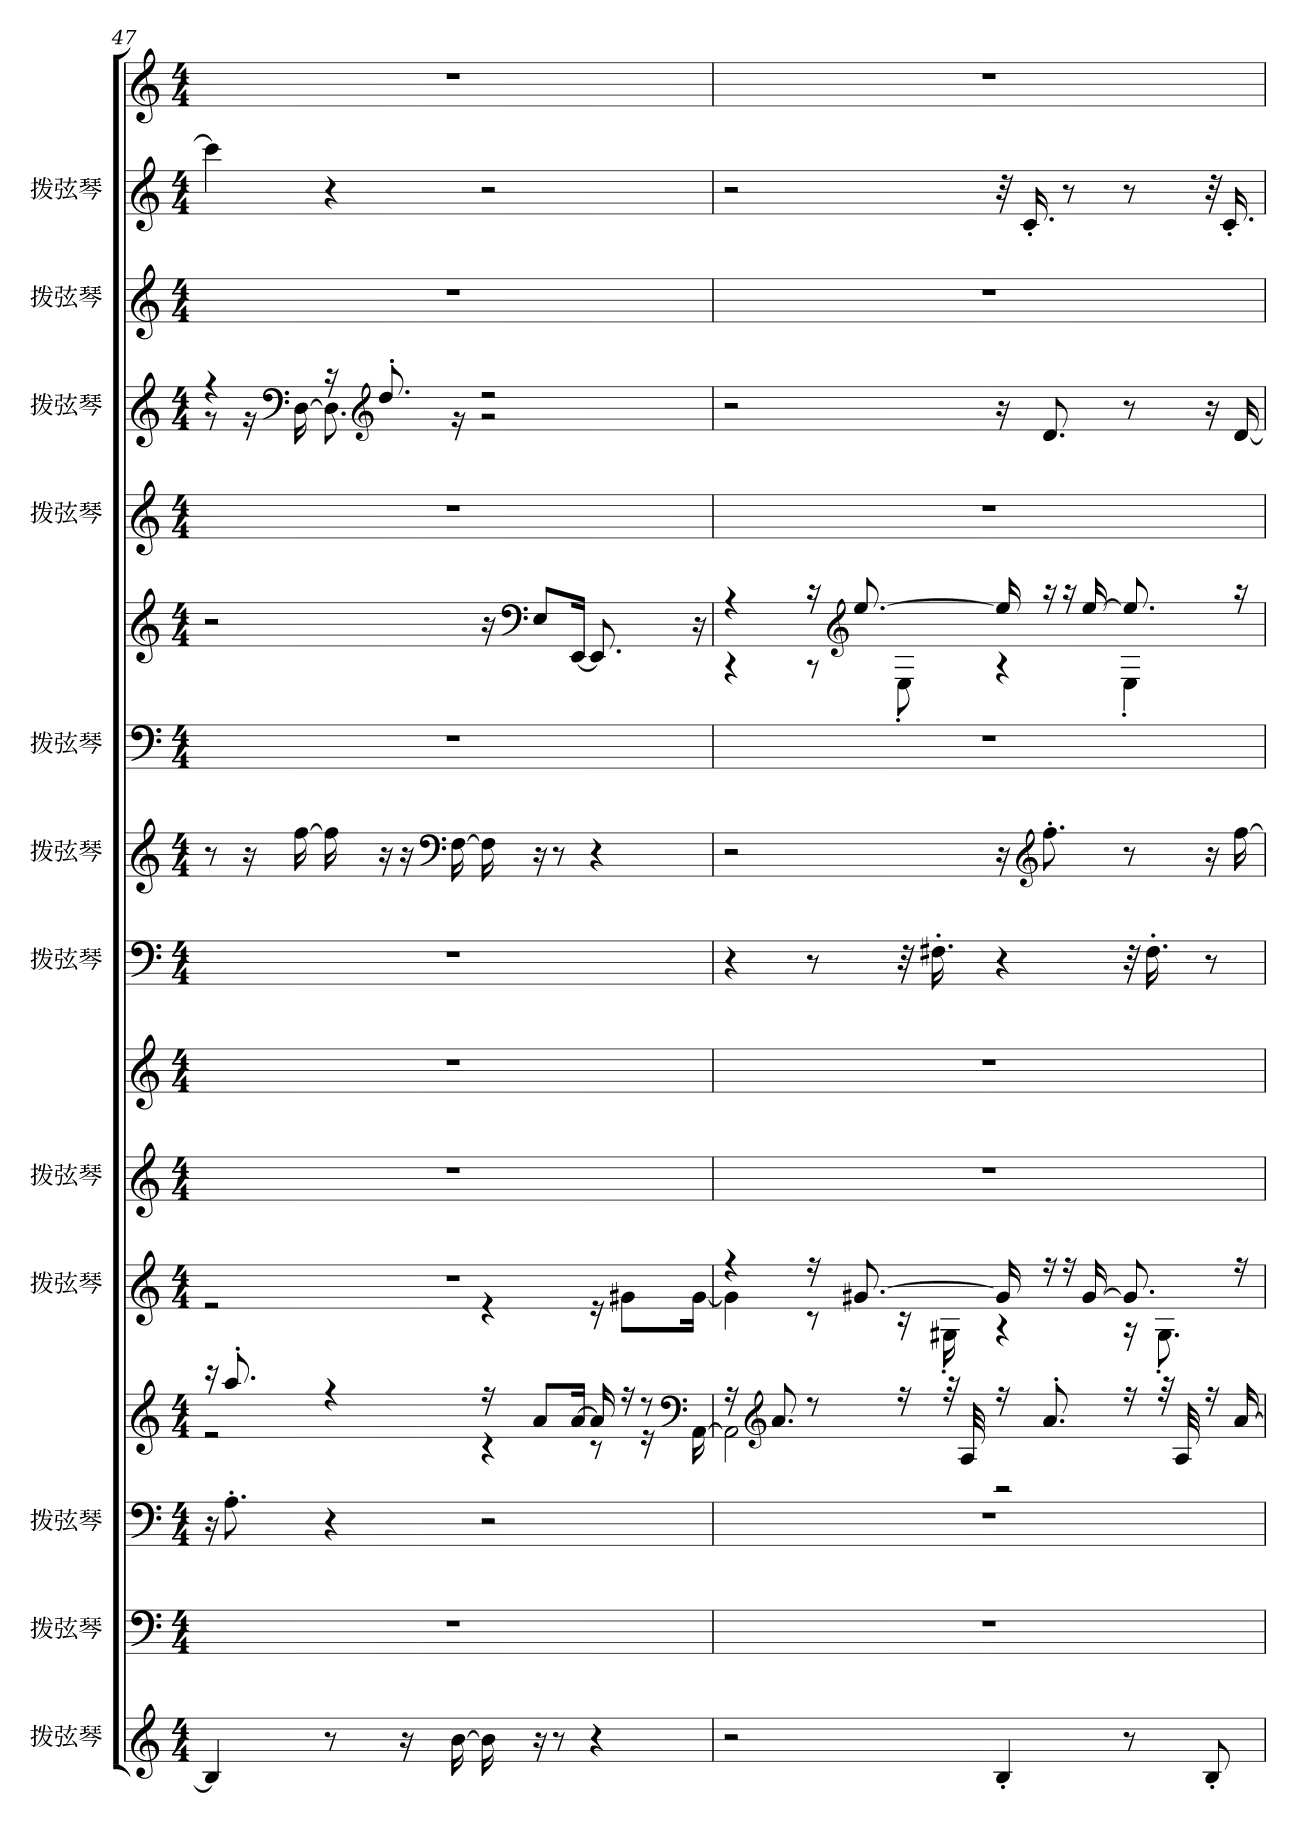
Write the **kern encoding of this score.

**kern	**kern	**kern	**kern	**kern	**kern	**kern	**kern	**kern	**kern	**kern	**kern	**kern	**kern	**kern	**kern
*part12	*part11	*part10	*part10	*part9	*part8	*part8	*part7	*part6	*part5	*part5	*part4	*part3	*part2	*part1	*part1
*staff16	*staff15	*staff14	*staff13	*staff12	*staff11	*staff10	*staff9	*staff8	*staff7	*staff6	*staff5	*staff4	*staff3	*staff2	*staff1
*I"拨弦琴	*I"拨弦琴	*I"拨弦琴	*	*I"拨弦琴	*I"拨弦琴	*	*I"拨弦琴	*I"拨弦琴	*I"拨弦琴	*	*I"拨弦琴	*I"拨弦琴	*I"拨弦琴	*I"拨弦琴	*
!!LO:PB:g=z
*clefG2	*clefF4	*clefF4	*clefG2	*clefG2	*clefG2	*clefG2	*clefF4	*clefG2	*clefF4	*clefG2	*clefG2	*clefG2	*clefG2	*clefG2	*clefG2
*k[]	*k[]	*k[]	*k[]	*k[]	*k[]	*k[]	*k[]	*k[]	*k[]	*k[]	*k[]	*k[]	*k[]	*k[]	*k[]
*M4/4	*M4/4	*M4/4	*M4/4	*M4/4	*M4/4	*M4/4	*M4/4	*M4/4	*M4/4	*M4/4	*M4/4	*M4/4	*M4/4	*M4/4	*M4/4
=47	=47	=47	=47	=47	=47	=47	=47	=47	=47	=47	=47	=47	=47	=47	=47
*	*	*	*^	*^	*	*	*	*	*	*	*	*^	*	*	*
4B/]	1r	16r	16r	2r	1r	2r	1r	1r	1r	8r	1r	2r	1r	4r	8r	1r	4ccc\]	1r
.	.	8.A'\	8.aa'/	.	.	.	.	.	.	.	.	.	.	.	.	.	.	.
.	.	.	.	.	.	.	.	.	.	16r	.	.	.	.	16r	.	.	.
*	*	*	*	*	*	*	*	*	*	*	*	*	*	*clefF4	*	*	*	*
.	.	.	.	.	.	.	.	.	.	[16ff\	.	.	.	.	[16D\	.	.	.
8r	.	4r	4r	.	.	.	.	.	.	16ff\]	.	.	.	16r	8.D\]	.	4r	.
*	*	*	*	*	*	*	*	*	*	*	*	*	*	*clefG2	*	*	*	*
.	.	.	.	.	.	.	.	.	.	16r	.	.	.	8.dd'/	.	.	.	.
16r	.	.	.	.	.	.	.	.	.	16r	.	.	.	.	.	.	.	.
*	*	*	*	*	*	*	*	*	*	*clefF4	*	*	*	*	*	*	*	*
[16b\	.	.	.	.	.	.	.	.	.	[16F\	.	.	.	.	16r	.	.	.
16b\]	.	2r	16r	4r	.	4r	.	.	.	16F\]	.	16r	.	2r	2r	.	2r	.
*	*	*	*	*	*	*	*	*	*	*	*	*clefF4	*	*	*	*	*	*
16r	.	.	8a/L	.	.	.	.	.	.	16r	.	8E/L	.	.	.	.	.	.
8r	.	.	.	.	.	.	.	.	.	8r	.	.	.	.	.	.	.	.
.	.	.	[16a/Jk	.	.	.	.	.	.	.	.	[16EE/Jk	.	.	.	.	.	.
4r	.	.	16a/]	8r	.	16r	.	.	.	4r	.	8.EE/]	.	.	.	.	.	.
.	.	.	16r	.	.	8g#X\L	.	.	.	.	.	.	.	.	.	.	.	.
.	.	.	8r	16r	.	.	.	.	.	.	.	.	.	.	.	.	.	.
*	*	*	*clefF4	*	*	*	*	*	*	*	*	*	*	*	*	*	*	*
.	.	.	.	[16AA\	.	[16g#\Jk	.	.	.	.	.	16r	.	.	.	.	.	.
*	*	*	*	*	*	*	*	*	*	*	*	*	*	*v	*v	*	*	*
!!LO:PB:g=z
=48	=48	=48	=48	=48	=48	=48	=48	=48	=48	=48	=48	=48	=48	=48	=48	=48	=48
*	*	*	*	*	*	*	*	*	*	*	*	*^	*	*	*	*	*
2r	1r	1r	16r	2AA\]	4r	4g#\]	1r	1r	4r	2r	1r	4r	4r	1r	2r	1r	2r	1r
*	*	*	*clefG2	*	*	*	*	*	*	*	*	*	*	*	*	*	*	*
.	.	.	8.a/	.	.	.	.	.	.	.	.	.	.	.	.	.	.	.
.	.	.	8r	.	16r	8r	.	.	8r	.	.	16r	8r	.	.	.	.	.
*	*	*	*	*	*	*	*	*	*	*	*	*clefG2	*	*	*	*	*	*
.	.	.	.	.	[8.g#X/	.	.	.	.	.	.	[8.ee/	.	.	.	.	.	.
.	.	.	16r	.	.	16r	.	.	32r	.	.	.	8E'\	.	.	.	.	.
.	.	.	.	.	.	.	.	.	16.F#X'\	.	.	.	.	.	.	.	.	.
.	.	.	32r	.	.	16G#X'\	.	.	.	.	.	.	.	.	.	.	.	.
.	.	.	32A/	.	.	.	.	.	.	.	.	.	.	.	.	.	.	.
4B'/	.	.	16r	2r	16g#/]	4r	.	.	4r	16r	.	16ee/]	4r	.	16r	.	32r	.
.	.	.	.	.	.	.	.	.	.	.	.	.	.	.	.	.	16.c'/	.
*	*	*	*	*	*	*	*	*	*	*clefG2	*	*	*	*	*	*	*	*
.	.	.	8.a'/	.	16r	.	.	.	.	8.ff'\	.	16r	.	.	8.d/	.	.	.
.	.	.	.	.	16r	.	.	.	.	.	.	16r	.	.	.	.	8r	.
.	.	.	.	.	[16g#/	.	.	.	.	.	.	[16ee/	.	.	.	.	.	.
8r	.	.	16r	.	8.g#/]	16r	.	.	32r	8r	.	8.ee/]	4E'\	.	8r	.	8r	.
.	.	.	.	.	.	.	.	.	16.F#'\	.	.	.	.	.	.	.	.	.
.	.	.	32r	.	.	8.G#'\	.	.	.	.	.	.	.	.	.	.	.	.
.	.	.	32A/	.	.	.	.	.	.	.	.	.	.	.	.	.	.	.
8B'/	.	.	16r	.	.	.	.	.	8r	16r	.	.	.	.	16r	.	32r	.
.	.	.	.	.	.	.	.	.	.	.	.	.	.	.	.	.	16.c'/	.
.	.	.	[16a/	.	16r	.	.	.	.	[16ff\	.	16r	.	.	[16d/	.	.	.
*	*	*	*v	*v	*	*	*	*	*	*	*	*v	*v	*	*	*	*	*
*	*	*	*	*v	*v	*	*	*	*	*	*	*	*	*	*	*
=	=	=	=	=	=	=	=	=	=	=	=	=	=	=	=
*-	*-	*-	*-	*-	*-	*-	*-	*-	*-	*-	*-	*-	*-	*-	*-
